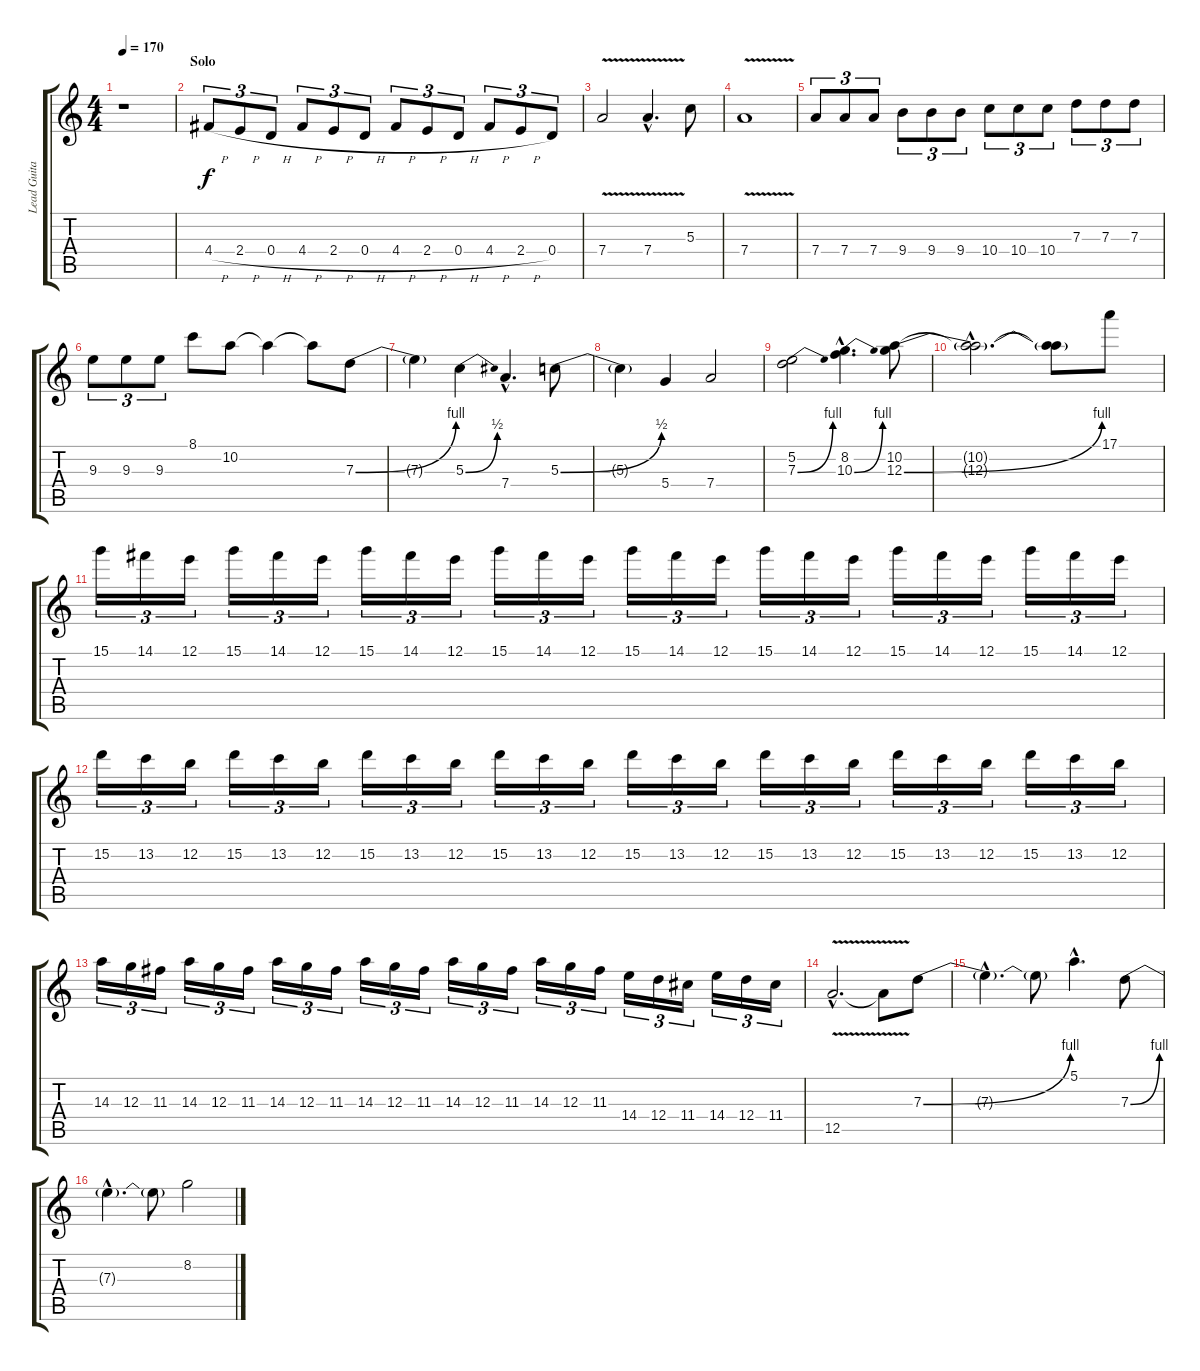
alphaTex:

\track ("Lead Guitar" "Lead Guita") {instrument distortionguitar}
\staff {score tabs}
\tuning (E4 B3 G3 D3 A2 E2) {hide}
\ts (4 4)
\tempo 170
\clef g2
\ks c
r.1{dy f} |
\section ("" "Solo")
4.4{h}.8{tu (3 2)} 2.4{h}.8{tu (3 2)} 0.4{h}.8{tu (3 2)} 4.4{h}.8{tu (3 2)} 2.4{h}.8{tu (3 2)} 0.4{h}.8{tu (3 2)} 4.4{h}.8{tu (3 2)} 2.4{h}.8{tu (3 2)} 0.4{h}.8{tu (3 2)} 4.4{h}.8{tu (3 2)} 2.4{h}.8{tu (3 2)} 0.4.8{tu (3 2)} |
7.4{v}.2 7.4{v hac}.4{d} 5.3.8 |
7.4{v}.1 |
7.4.8{tu (3 2)} 7.4.8{tu (3 2)} 7.4.8{tu (3 2)} 9.4.8{tu (3 2)} 9.4.8{tu (3 2)} 9.4.8{tu (3 2)} 10.4.8{tu (3 2)} 10.4.8{tu (3 2)} 10.4.8{tu (3 2)} 7.3.8{tu (3 2)} 7.3.8{tu (3 2)} 7.3.8{tu (3 2)} |
9.3.8{tu (3 2)} 9.3.8{tu (3 2)} 9.3.8{tu (3 2)} 8.1.8 10.2.8 10.2{t}.4 10.2{t}.8 7.3{be (bend 0 0 60 4)}.8 |
7.3{t}.4 5.3{be (bend 0 0 60 2)}.4 7.4{hac}.4{d} 5.3{be (bend 0 0 60 2)}.8 |
5.3{t}.4 5.4.4 7.4.2 |
(5.2 7.3{be (bend 0 0 60 4)}).2 (8.2{hac} 10.3{be (bend 0 0 60 4) hac}).4{d} (10.2 12.3{be (bend 0 0 60 4)}).8 |
(10.2{hac t} 12.3{hac t}).2{d} (10.2{t} 12.3{t}).8 17.1.8 |
15.1.16{tu (3 2)} 14.1.16{tu (3 2)} 12.1.16{tu (3 2)} 15.1.16{tu (3 2)} 14.1.16{tu (3 2)} 12.1.16{tu (3 2)} 15.1.16{tu (3 2)} 14.1.16{tu (3 2)} 12.1.16{tu (3 2)} 15.1.16{tu (3 2)} 14.1.16{tu (3 2)} 12.1.16{tu (3 2)} 15.1.16{tu (3 2)} 14.1.16{tu (3 2)} 12.1.16{tu (3 2)} 15.1.16{tu (3 2)} 14.1.16{tu (3 2)} 12.1.16{tu (3 2)} 15.1.16{tu (3 2)} 14.1.16{tu (3 2)} 12.1.16{tu (3 2)} 15.1.16{tu (3 2)} 14.1.16{tu (3 2)} 12.1.16{tu (3 2)} |
15.2.16{tu (3 2)} 13.2.16{tu (3 2)} 12.2.16{tu (3 2)} 15.2.16{tu (3 2)} 13.2.16{tu (3 2)} 12.2.16{tu (3 2)} 15.2.16{tu (3 2)} 13.2.16{tu (3 2)} 12.2.16{tu (3 2)} 15.2.16{tu (3 2)} 13.2.16{tu (3 2)} 12.2.16{tu (3 2)} 15.2.16{tu (3 2)} 13.2.16{tu (3 2)} 12.2.16{tu (3 2)} 15.2.16{tu (3 2)} 13.2.16{tu (3 2)} 12.2.16{tu (3 2)} 15.2.16{tu (3 2)} 13.2.16{tu (3 2)} 12.2.16{tu (3 2)} 15.2.16{tu (3 2)} 13.2.16{tu (3 2)} 12.2.16{tu (3 2)} |
14.3.16{tu (3 2)} 12.3.16{tu (3 2)} 11.3.16{tu (3 2)} 14.3.16{tu (3 2)} 12.3.16{tu (3 2)} 11.3.16{tu (3 2)} 14.3.16{tu (3 2)} 12.3.16{tu (3 2)} 11.3.16{tu (3 2)} 14.3.16{tu (3 2)} 12.3.16{tu (3 2)} 11.3.16{tu (3 2)} 14.3.16{tu (3 2)} 12.3.16{tu (3 2)} 11.3.16{tu (3 2)} 14.3.16{tu (3 2)} 12.3.16{tu (3 2)} 11.3.16{tu (3 2)} 14.4.16{tu (3 2)} 12.4.16{tu (3 2)} 11.4.16{tu (3 2)} 14.4.16{tu (3 2)} 12.4.16{tu (3 2)} 11.4.16{tu (3 2)} |
12.5{v hac}.2{d} 12.5{t}.8 7.3{be (bend 0 0 60 4)}.8 |
7.3{hac t}.4{d} 7.3{t}.8 5.1{hac}.4{d} 7.3{be (bend 0 0 60 4)}.8 |
7.3{hac t}.4{d} 7.3{t}.8 8.2.2
